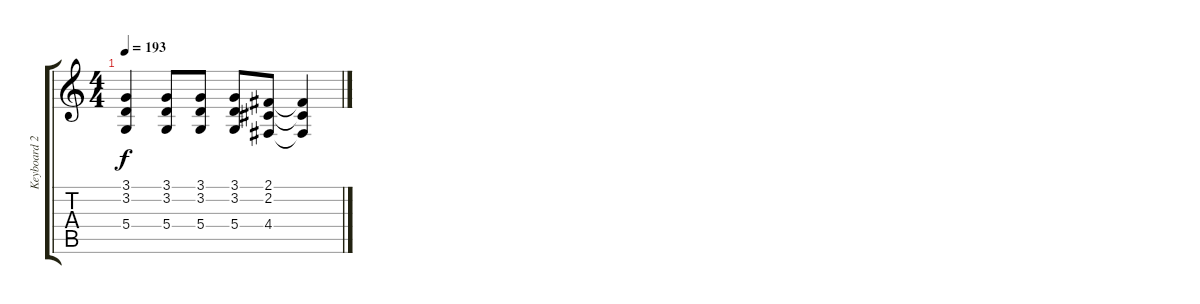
\track ("Keyboard 2" "Keyboard 2") {instrument stringensemble1}
\staff {score tabs}
\tuning (E4 B3 G3 D3 A2 E2) {hide}
\ts (4 4)
\tempo 193
\clef g2
\ks c
(3.1 3.2 5.4).4{dy f} (3.1 3.2 5.4).8 (3.1 3.2 5.4).8 (3.1 3.2 5.4).8 (2.1 2.2 4.4).8 (2.1{t} 2.2{t} 4.4{t}).4
